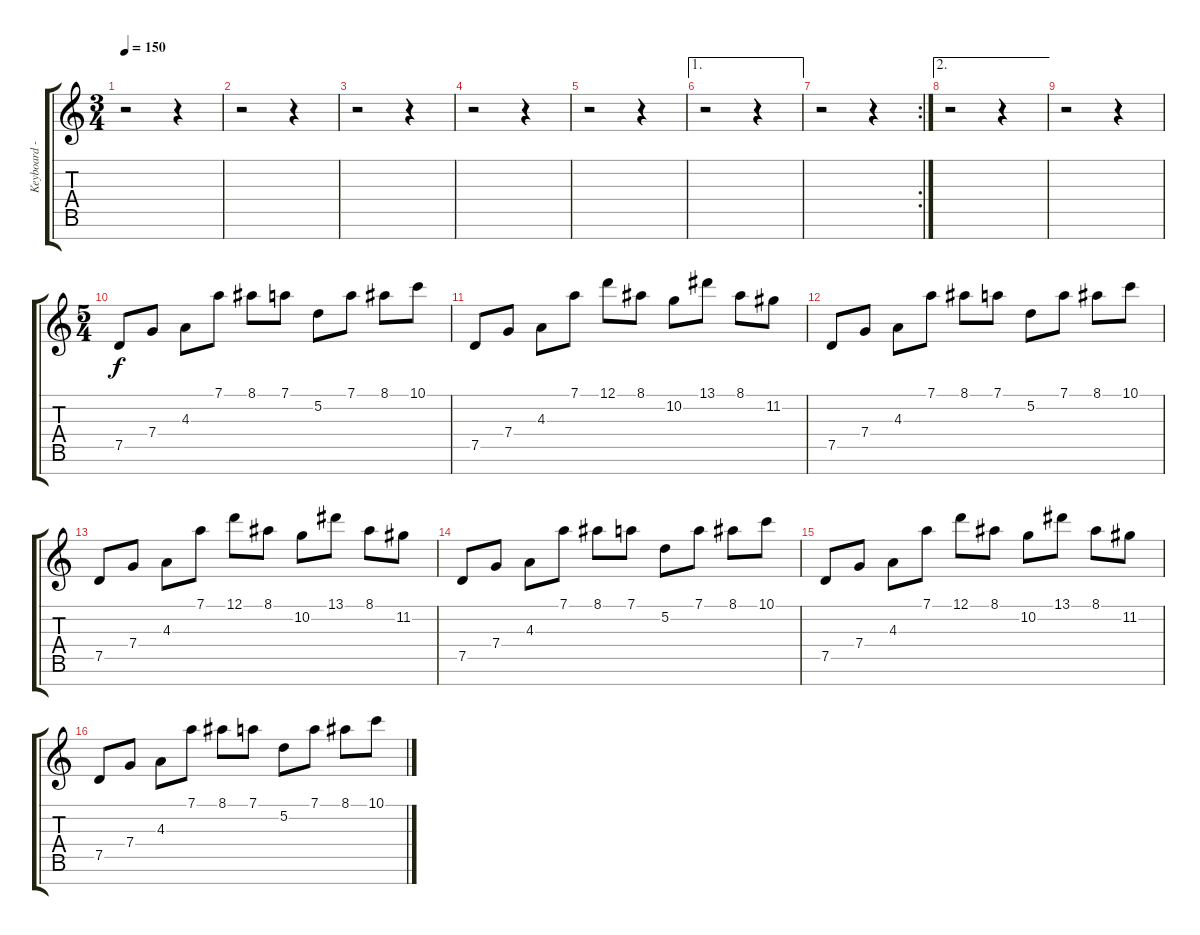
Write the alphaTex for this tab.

\track ("Keyboard - Leads" "Keyboard -") {instrument lead2sawtooth}
\staff {score tabs}
\tuning (D5 A4 F4 C4 G3 D3 A2) {hide}
\ts (3 4)
\tempo 150
\clef g2
\ks aminor
r.2{dy f} r.4 |
r.2 r.4 |
r.2 r.4 |
r.2 r.4 |
r.2 r.4 |
\ae 1
r.2 r.4 |
\rc 2
r.2 r.4 |
\ae 2
r.2 r.4 |
r.2 r.4 |
\ts (5 4)
7.5.8{volume 10 instrument fx4atmosphere} 7.4.8 4.3.8 7.1.8 8.1.8 7.1.8 5.2.8 7.1.8 8.1.8 10.1.8 |
7.5.8 7.4.8 4.3.8 7.1.8 12.1.8 8.1.8 10.2.8 13.1.8 8.1.8 11.2.8 |
7.5.8{volume 10 instrument fx4atmosphere} 7.4.8 4.3.8 7.1.8 8.1.8 7.1.8 5.2.8 7.1.8 8.1.8 10.1.8 |
7.5.8 7.4.8 4.3.8 7.1.8 12.1.8 8.1.8 10.2.8 13.1.8 8.1.8 11.2.8 |
7.5.8{volume 10 instrument fx4atmosphere} 7.4.8 4.3.8 7.1.8 8.1.8 7.1.8 5.2.8 7.1.8 8.1.8 10.1.8 |
7.5.8 7.4.8 4.3.8 7.1.8 12.1.8 8.1.8 10.2.8 13.1.8 8.1.8 11.2.8 |
7.5.8{volume 10 instrument fx4atmosphere} 7.4.8 4.3.8 7.1.8 8.1.8 7.1.8 5.2.8 7.1.8 8.1.8 10.1.8
